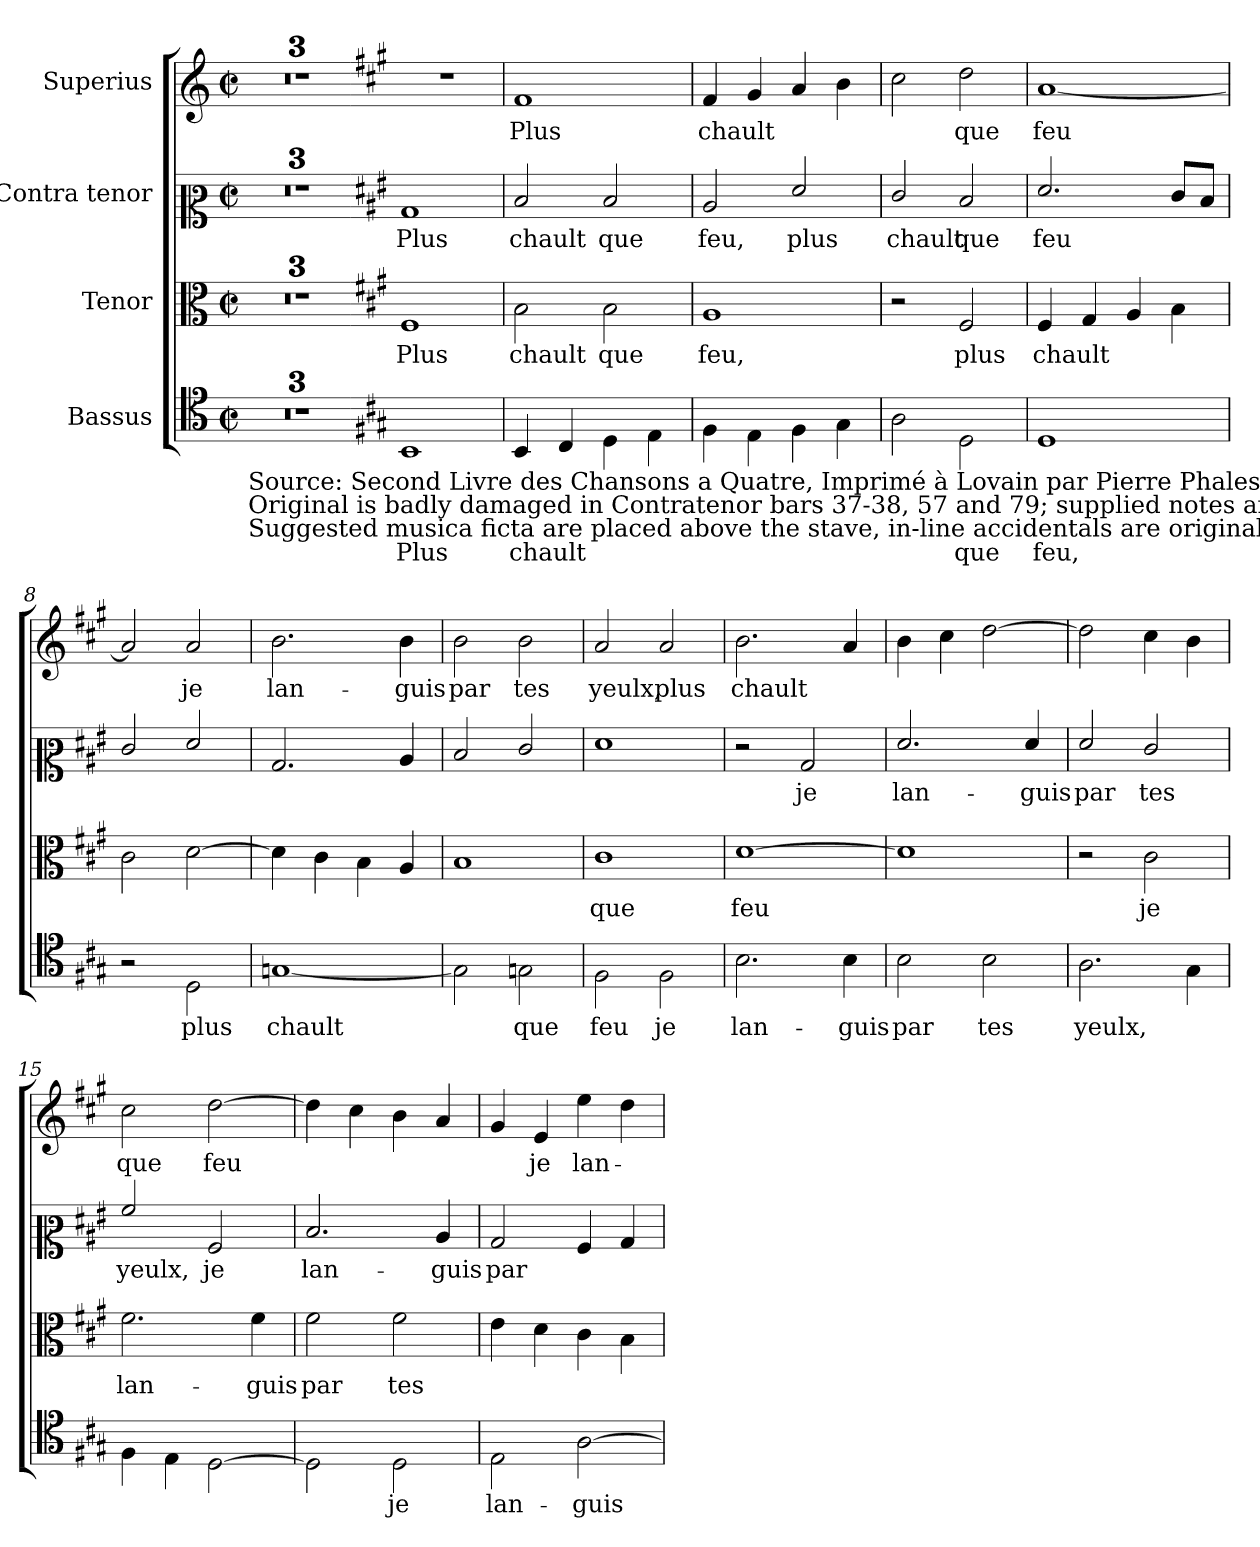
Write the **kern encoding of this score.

**kern	**text	**kern	**text	**kern	**text	**kern	**text
*part4	*part4	*part3	*part3	*part2	*part2	*part1	*part1
*staff4	*staff4	*staff3	*staff3	*staff2	*staff2	*staff1	*staff1
*I"Bassus	*	*I"Tenor	*	*I"Contra tenor	*	*I"Superius	*
*clefC4	*	*clefC3	*	*clefC2	*	*clefG2	*
*k[]	*	*k[]	*	*k[]	*	*k[]	*
*C:	*	*C:	*	*C:	*	*C:	*
*M2/2	*	*M2/2	*	*M2/2	*	*M2/2	*
*met(c|)	*	*met(c|)	*	*met(c|)	*	*met(c|)	*
=1	=1	=1	=1	=1	=1	=1	=1
!LO:TX:b:t=Source&colon; Second Livre des Chansons a Quatre, Imprimé à Lovain par Pierre Phalese, D.M.LIX.\nOriginal is badly damaged in Contratenor bars 37-38, 57 and 79; supplied notes are editorial.\nSuggested musica ficta are placed above the stave, in-line accidentals are original.	!	!	!	!	!	!	!
1ryy	.	1ryy	.	1ryy	.	1ryy	.
=2	=2	=2	=2	=2	=2	=2	=2
1r	.	1r	.	1r	.	1r	.
=3	=3	=3	=3	=3	=3	=3	=3
*clefF4	*	*clefGv2	*	*clefG2	*	*	*
1ryy	.	1ryy	.	1ryy	.	1ryy	.
=3X1-	=3X1-	=3X1-	=3X1-	=3X1-	=3X1-	=3X1-	=3X1-
*k[f#c#g#]	*	*k[f#c#g#]	*	*k[f#c#g#]	*	*k[f#c#g#]	*
*A:	*	*A:	*	*A:	*	*A:	*
!	!LO:LY:b	!	!LO:LY:b	!	!LO:LY:b	!	!
1BB	Plus	1F#	Plus	1B	Plus	1r	.
=4	=4	=4	=4	=4	=4	=4	=4
!	!LO:LY:b	!	!LO:LY:b	!	!LO:LY:b	!	!LO:LY:b
4BB/	chault	2B\	chault	2d/	chault	1f#	Plus
4C#/	.	.	.	.	.	.	.
!	!	!	!LO:LY:b	!	!LO:LY:b	!	!
4D\	.	2B\	que	2d/	que	.	.
4E\	.	.	.	.	.	.	.
=5	=5	=5	=5	=5	=5	=5	=5
!	!	!	!LO:LY:b	!	!LO:LY:b	!	!LO:LY:b
4F#\	.	1A	feu,	2c#/	feu,	4f#/	chault
4E\	.	.	.	.	.	4g#/	.
!	!	!	!	!	!LO:LY:b	!	!
4F#\	.	.	.	2f#/	plus	4a/	.
4G#\	.	.	.	.	.	4b\	.
=6	=6	=6	=6	=6	=6	=6	=6
!	!	!	!	!	!LO:LY:b	!	!
2A\	.	2r	.	2e/	chault	2cc#\	.
!	!LO:LY:b	!	!LO:LY:b	!	!LO:LY:b	!	!LO:LY:b
2D\	que	2F#/	plus	2d/	que	2dd\	que
=7	=7	=7	=7	=7	=7	=7	=7
!	!LO:LY:b	!	!LO:LY:b	!	!LO:LY:b	!	!LO:LY:b
1D	feu,	4F#/	chault	2.f#/	feu	[1a	feu
.	.	4G#/	.	.	.	.	.
.	.	4A/	.	.	.	.	.
.	.	4B\	.	8e/L	.	.	.
.	.	.	.	8d/J	.	.	.
=8	=8	=8	=8	=8	=8	=8	=8
2r	.	2c#\	.	2e/	.	2a/]	.
!	!LO:LY:b	!	!	!	!	!	!LO:LY:b
2D\	plus	[2d\	.	2f#/	.	2a/	je
!!LO:LB:g=z
=9	=9	=9	=9	=9	=9	=9	=9
!	!LO:LY:b	!	!	!	!	!	!LO:LY:b
[1Gn	chault	4d\]	.	2.B/	.	2.b\	lan-
.	.	4c#\	.	.	.	.	.
.	.	4B\	.	.	.	.	.
!	!	!	!	!	!	!	!LO:LY:b
.	.	4A/	.	4c#/	.	4b\	-guis
=10	=10	=10	=10	=10	=10	=10	=10
!	!	!	!	!	!	!	!LO:LY:b
2G\]	.	1B	.	2d/	.	2b\	par
!	!LO:LY:b	!	!	!	!	!	!LO:LY:b
2Gn\	que	.	.	2e/	.	2b\	tes
=11	=11	=11	=11	=11	=11	=11	=11
!	!LO:LY:b	!	!LO:LY:b	!	!	!	!LO:LY:b
2F#\	feu	1c#	que	1f#	.	2a/	yeulx,
!	!LO:LY:b	!	!	!	!	!	!LO:LY:b
2F#\	je	.	.	.	.	2a/	plus
=12	=12	=12	=12	=12	=12	=12	=12
!	!LO:LY:b	!	!LO:LY:b	!	!	!	!LO:LY:b
2.B\	lan-	[1d	feu	2r	.	2.b\	chault
!	!	!	!	!	!LO:LY:b	!	!
.	.	.	.	2B/	je	.	.
!	!LO:LY:b	!	!	!	!	!	!
4B\	-guis	.	.	.	.	4a/	.
=13	=13	=13	=13	=13	=13	=13	=13
!	!LO:LY:b	!	!	!	!LO:LY:b	!	!
2B\	par	1d]	.	2.f#/	lan-	4b\	.
.	.	.	.	.	.	4cc#\	.
!	!LO:LY:b	!	!	!	!	!	!
2B\	tes	.	.	.	.	[2dd\	.
!	!	!	!	!	!LO:LY:b	!	!
.	.	.	.	4f#/	-guis	.	.
=14	=14	=14	=14	=14	=14	=14	=14
!	!LO:LY:b	!	!	!	!LO:LY:b	!	!
2.A\	yeulx,	2r	.	2f#/	par	2dd\]	.
!	!	!	!LO:LY:b	!	!LO:LY:b	!	!
.	.	2c#\	je	2e/	tes	4cc#\	.
4G#\	.	.	.	.	.	4b\	.
=15	=15	=15	=15	=15	=15	=15	=15
!	!	!	!LO:LY:b	!	!LO:LY:b	!	!LO:LY:b
4F#\	.	2.f#\	lan-	2a/	yeulx,	2cc#\	que
4E\	.	.	.	.	.	.	.
!	!	!	!	!	!LO:LY:b	!	!LO:LY:b
[2D\	.	.	.	2A/	je	[2dd\	feu
!	!	!	!LO:LY:b	!	!	!	!
.	.	4f#\	-guis	.	.	.	.
=16	=16	=16	=16	=16	=16	=16	=16
!	!	!	!LO:LY:b	!	!LO:LY:b	!	!
2D\]	.	2f#\	par	2.d/	lan-	4dd\]	.
.	.	.	.	.	.	4cc#\	.
!	!LO:LY:b	!	!LO:LY:b	!	!	!	!
2D\	je	2f#\	tes	.	.	4b\	.
!	!	!	!	!	!LO:LY:b	!	!
.	.	.	.	4c#/	-guis	4a/	.
!!LO:PB:g=z
=17	=17	=17	=17	=17	=17	=17	=17
!	!LO:LY:b	!	!	!	!LO:LY:b	!	!
2E\	lan-	4e\	.	2B/	par	4g#/	.
!	!	!	!	!	!	!	!LO:LY:b
.	.	4d\	.	.	.	4e/	je
!	!LO:LY:b	!	!	!	!	!	!LO:LY:b
[2A\	-guis	4c#\	.	4A/	.	4ee\	lan-
.	.	4B\	.	4B/	.	4dd\	.
=	=	=	=	=	=	=	=
*-	*-	*-	*-	*-	*-	*-	*-
